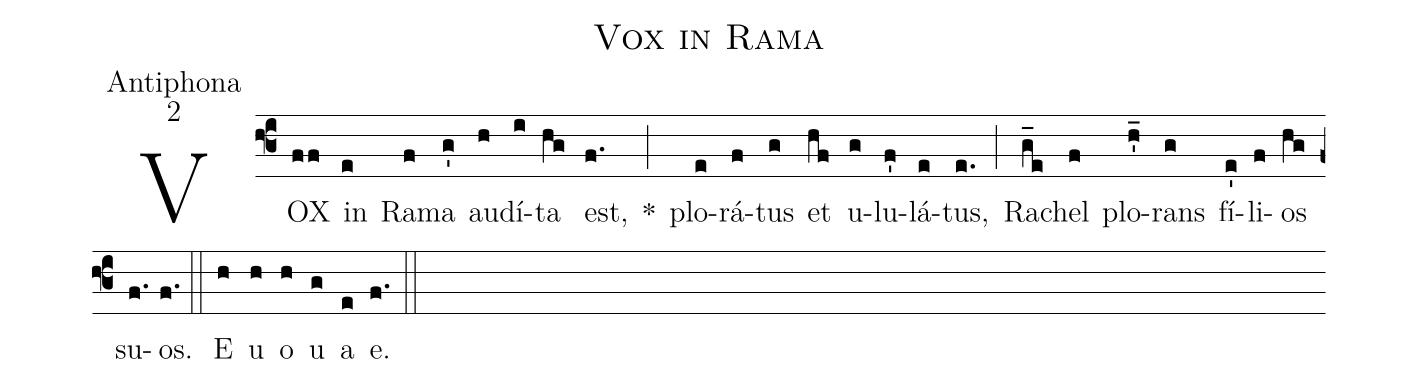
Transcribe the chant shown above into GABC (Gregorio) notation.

name:Vox in Rama;
office-part:Antiphona;
mode:2;
%%
(f3) VOX(ff) in(e) Ra(f)ma(g') au(h)dí(i)ta(hg) est,(f.) *(;) plo(e)rá(f)tus(g) et(hf) u(g)lu(f')lá(e)tus,(e.) (;) Ra(g_e)chel(f) plo(h'_)rans(g) fí(e')li(f)os(hg) su(f.)os.(f.) (::) <eu>E(h) u(h) o(h) u(g) a(e) e.</eu>(f.) (::)
